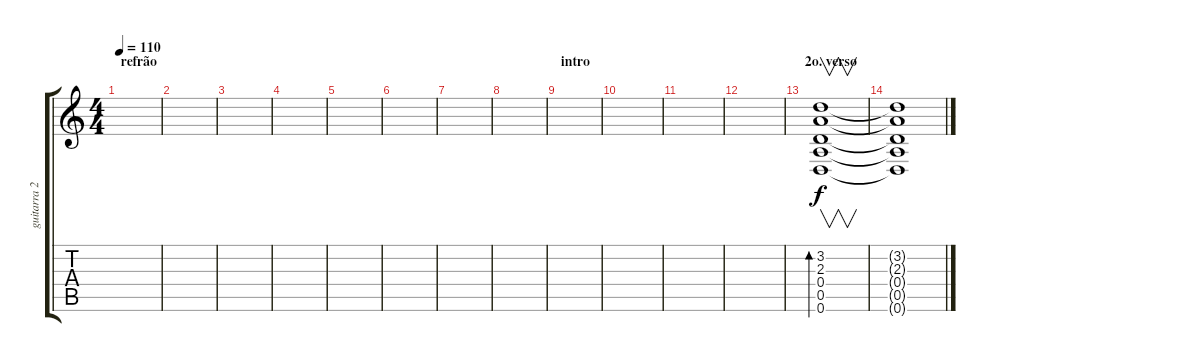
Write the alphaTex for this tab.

\track ("guitarra 2" "guitarra 2") {instrument electricguitarjazz}
\staff {score tabs}
\tuning (E4 B3 G3 D3 A2 D2) {hide}
\ts (4 4)
\section ("" "refrão")
\tempo 110
\clef g2
\ks c
|
|
|
|
|
|
|
|
\section ("" "intro")
|
|
|
|
\section ("" "2o. verso")
(3.2 2.3 0.4 0.5 0.6).1{v bd 240} |
(3.2{t} 2.3{t} 0.4{t} 0.5{t} 0.6{t}).1
